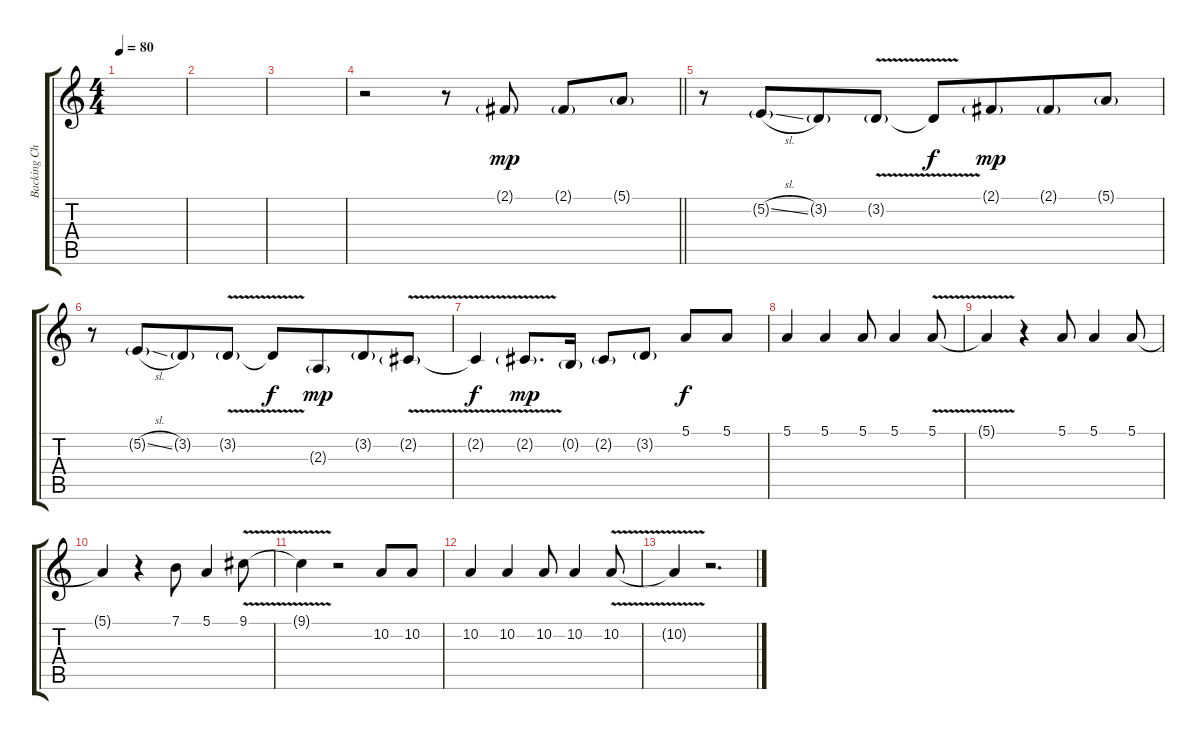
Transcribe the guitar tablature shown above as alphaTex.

\track ("Backing Chorus I" "Backing Ch") {instrument flute}
\staff {score tabs}
\tuning (E4 B3 G3 D3 A2 E2) {hide}
\ts (4 4)
\tempo 80
\clef g2
\ks c
|
|
|
\barLineRight lightlight
r.2 r.8 2.1{g}.8{dy mp} 2.1{g}.8 5.1{g}.8 |
r.8 5.2{sl g}.8{beam merge} 3.2{g}.8 3.2{v g}.8 3.2{t}.8{dy f} 2.1{g}.8{dy mp beam merge} 2.1{g}.8 5.1{g}.8 |
r.8 5.2{sl g}.8{beam merge} 3.2{g}.8 3.2{v g}.8 3.2{t}.8{dy f} 2.3{g}.8{dy mp beam merge} 3.2{g}.8 2.2{v g}.8 |
2.2{t}.4{dy f} 2.2{v g}.8{d dy mp} 0.2{g}.16 2.2{g}.8 3.2{g}.8 5.1.8{dy f} 5.1.8 |
5.1.4 5.1.4 5.1.8 5.1.4 5.1{v}.8 |
5.1{t}.4 r.4 5.1.8 5.1.4 5.1.8 |
5.1{t}.4 r.4 7.1.8 5.1.4 9.1{v}.8 |
9.1{t}.4 r.2 10.2.8 10.2.8 |
10.2.4 10.2.4 10.2.8 10.2.4 10.2{v}.8 |
10.2{t}.4 r.2{d}
